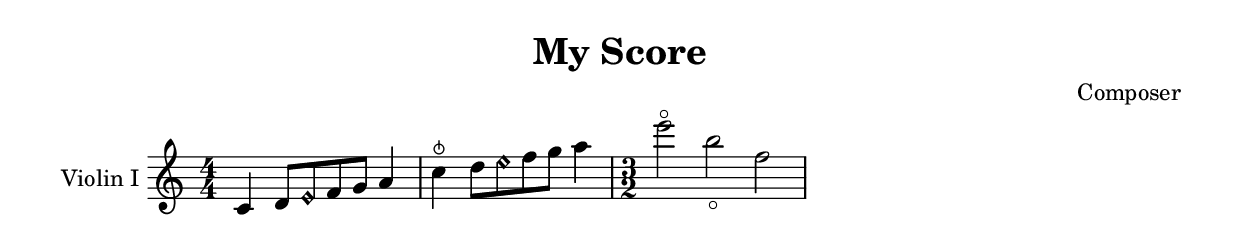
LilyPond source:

\version "2.24.0"

\header {
  title = "My Score"
  composer = "Composer"
}

\language "english"

<<
  \new Staff \with {instrumentName = "Violin I"}
  \relative c' {
  \numericTimeSignature \time 4/4
  c4 d8[ e\harmonic f g] a4
  c4\snappizzicato d8[ e\harmonic f g] a4
  \time 3/2
  e'2\flageolet b_\flageolet f
  % artificial harmonic
  \set harmonicDots = ##t

  }
>>